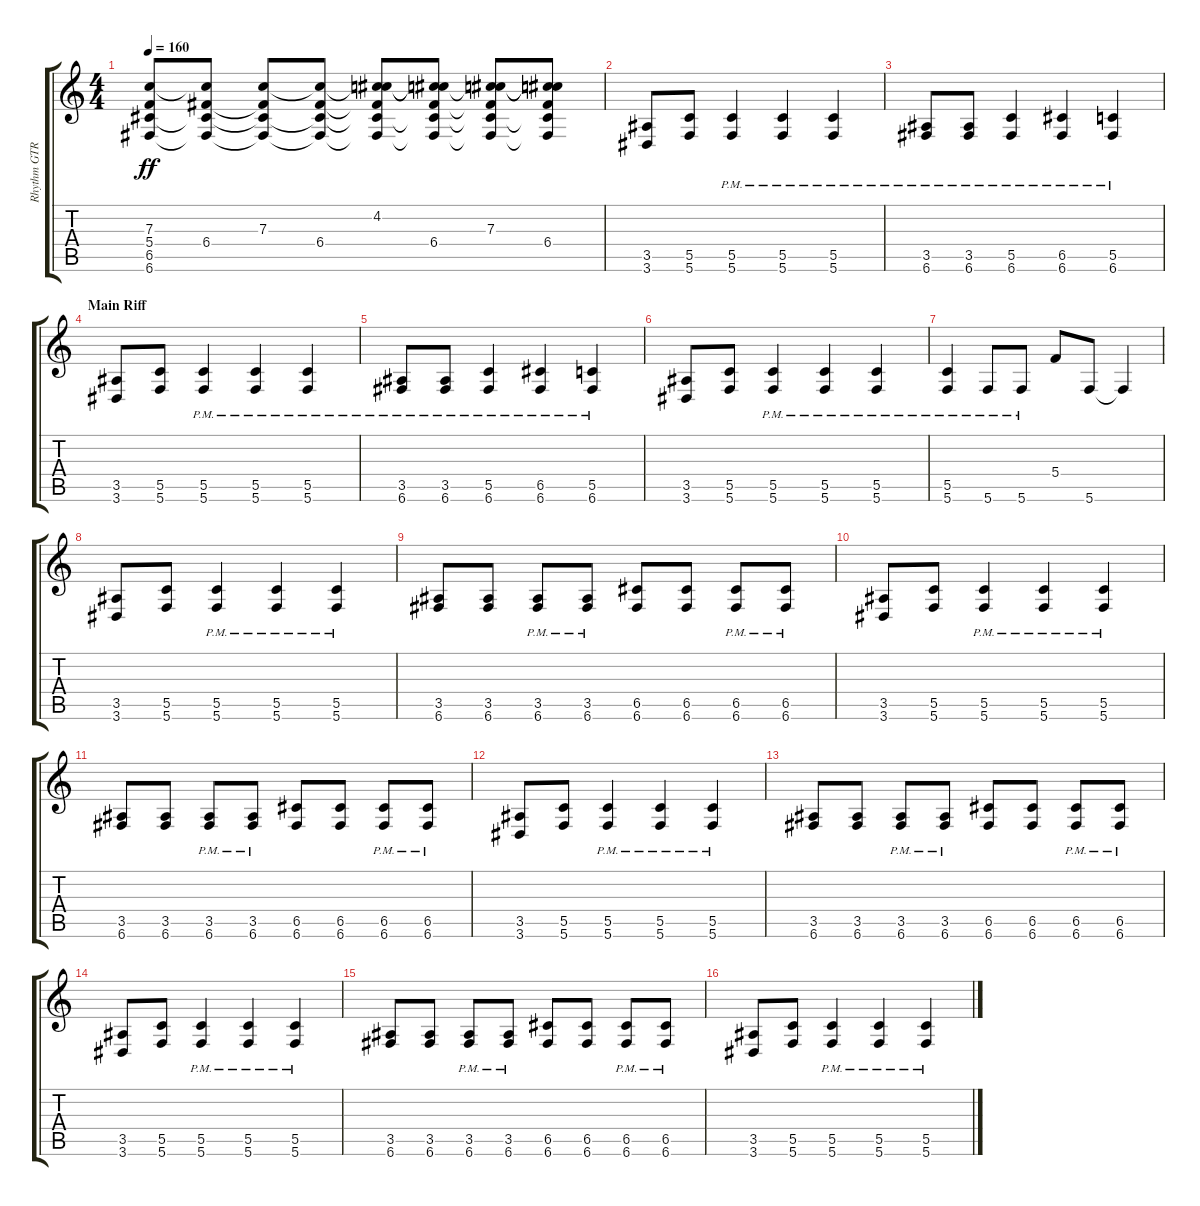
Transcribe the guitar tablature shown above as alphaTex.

\track ("Rhythm GTR 1" "Rhythm GTR") {instrument overdrivenguitar}
\staff {score tabs}
\tuning (D4 A3 F3 C3 G2 C2) {hide}
\ts (4 4)
\tempo 160
\clef g2
\ks aminor
(7.3{t} 5.4{t} 6.5 6.6).8{dy ff} (7.3{t} 6.4 6.5{t} 6.6{t}).8 (7.3 6.4{t} 6.5{t} 6.6{t}).8 (7.3{t} 6.4 6.5{t} 6.6{t}).8 (4.2 7.3{t} 6.4{t} 6.5{t} 6.6{t}).8 (4.2{t} 7.3{t} 6.4 6.5{t} 6.6{t}).8 (4.2{t} 7.3 6.4{t} 6.5{t} 6.6{t}).8 (4.2{t} 7.3{t} 6.4 6.5{t} 6.6{t}).8 |
(3.5 3.6).8 (5.5 5.6).8 (5.5{pm} 5.6{pm}).4 (5.5{pm} 5.6{pm}).4 (5.5{pm} 5.6{pm}).4 |
(3.5{pm} 6.6{pm}).8 (3.5{pm} 6.6{pm}).8 (5.5{pm} 6.6{pm}).4 (6.5{pm} 6.6{pm}).4 (5.5{pm} 6.6{pm}).4 |
\section ("" "Main Riff")
(3.5 3.6).8 (5.5 5.6).8 (5.5{pm} 5.6{pm}).4 (5.5{pm} 5.6{pm}).4 (5.5{pm} 5.6{pm}).4 |
(3.5{pm} 6.6{pm}).8 (3.5{pm} 6.6{pm}).8 (5.5{pm} 6.6{pm}).4 (6.5{pm} 6.6{pm}).4 (5.5{pm} 6.6{pm}).4 |
(3.5 3.6).8 (5.5 5.6).8 (5.5{pm} 5.6{pm}).4 (5.5{pm} 5.6{pm}).4 (5.5{pm} 5.6{pm}).4 |
(5.5{pm} 5.6{pm}).4 5.6{pm}.8 5.6{pm}.8 5.4.8 5.6.8 5.6{t}.4 |
(3.5 3.6).8 (5.5 5.6).8 (5.5{pm} 5.6{pm}).4 (5.5{pm} 5.6{pm}).4 (5.5{pm} 5.6{pm}).4 |
(3.5 6.6).8 (3.5 6.6).8 (3.5{pm} 6.6{pm}).8 (3.5{pm} 6.6{pm}).8 (6.5 6.6).8 (6.5 6.6).8 (6.5{pm} 6.6{pm}).8 (6.5{pm} 6.6{pm}).8 |
(3.5 3.6).8 (5.5 5.6).8 (5.5{pm} 5.6{pm}).4 (5.5{pm} 5.6{pm}).4 (5.5{pm} 5.6{pm}).4 |
(3.5 6.6).8 (3.5 6.6).8 (3.5{pm} 6.6{pm}).8 (3.5{pm} 6.6{pm}).8 (6.5 6.6).8 (6.5 6.6).8 (6.5{pm} 6.6{pm}).8 (6.5{pm} 6.6{pm}).8 |
(3.5 3.6).8 (5.5 5.6).8 (5.5{pm} 5.6{pm}).4 (5.5{pm} 5.6{pm}).4 (5.5{pm} 5.6{pm}).4 |
(3.5 6.6).8 (3.5 6.6).8 (3.5{pm} 6.6{pm}).8 (3.5{pm} 6.6{pm}).8 (6.5 6.6).8 (6.5 6.6).8 (6.5{pm} 6.6{pm}).8 (6.5{pm} 6.6{pm}).8 |
(3.5 3.6).8 (5.5 5.6).8 (5.5{pm} 5.6{pm}).4 (5.5{pm} 5.6{pm}).4 (5.5{pm} 5.6{pm}).4 |
(3.5 6.6).8 (3.5 6.6).8 (3.5{pm} 6.6{pm}).8 (3.5{pm} 6.6{pm}).8 (6.5 6.6).8 (6.5 6.6).8 (6.5{pm} 6.6{pm}).8 (6.5{pm} 6.6{pm}).8 |
(3.5 3.6).8 (5.5 5.6).8 (5.5{pm} 5.6{pm}).4 (5.5{pm} 5.6{pm}).4 (5.5{pm} 5.6{pm}).4
